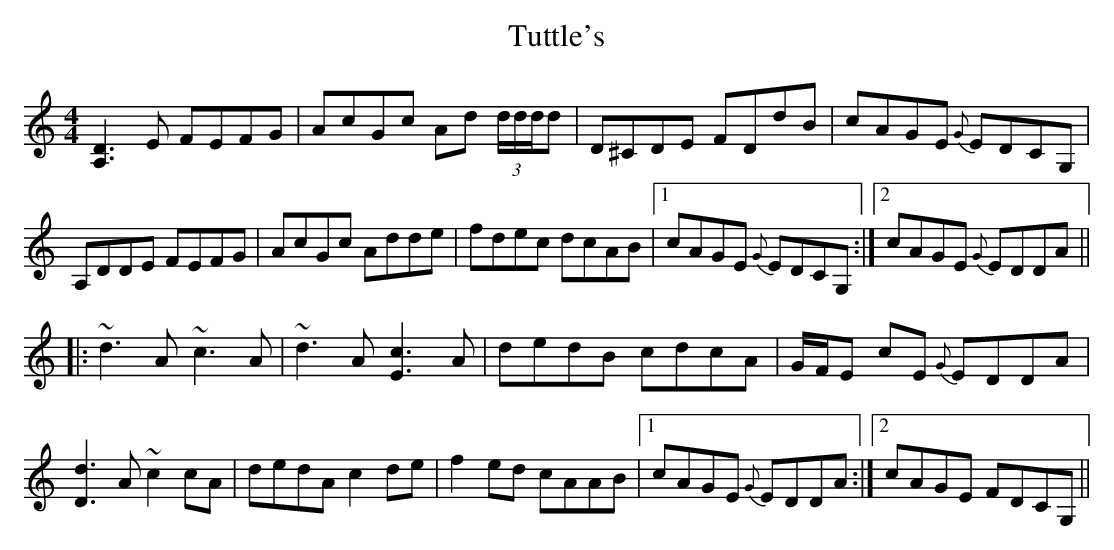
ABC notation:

X:1
T: Tuttle's
M: 4/4
L: 1/8
K: Ddor
[A,3D3] E FEFG|AcGc Ad (3d/d/d/d|D^CDE FDdB|cAGE {G}EDCG,|
A,DDE FEFG|AcGc Adde|fdec dcAB|1 cAGE {G}EDCG,:|2 cAGE {G}EDDA||
|:~d3 A ~c3 A|~d3 A [c3E3] A|dedB cdcA|G/F/E cE {G}EDDA|
[D3d3] A ~c2 cA|dedA c2 de|f2 ed cAAB|1 cAGE {G}EDDA:|2 cAGE FDCG,||
